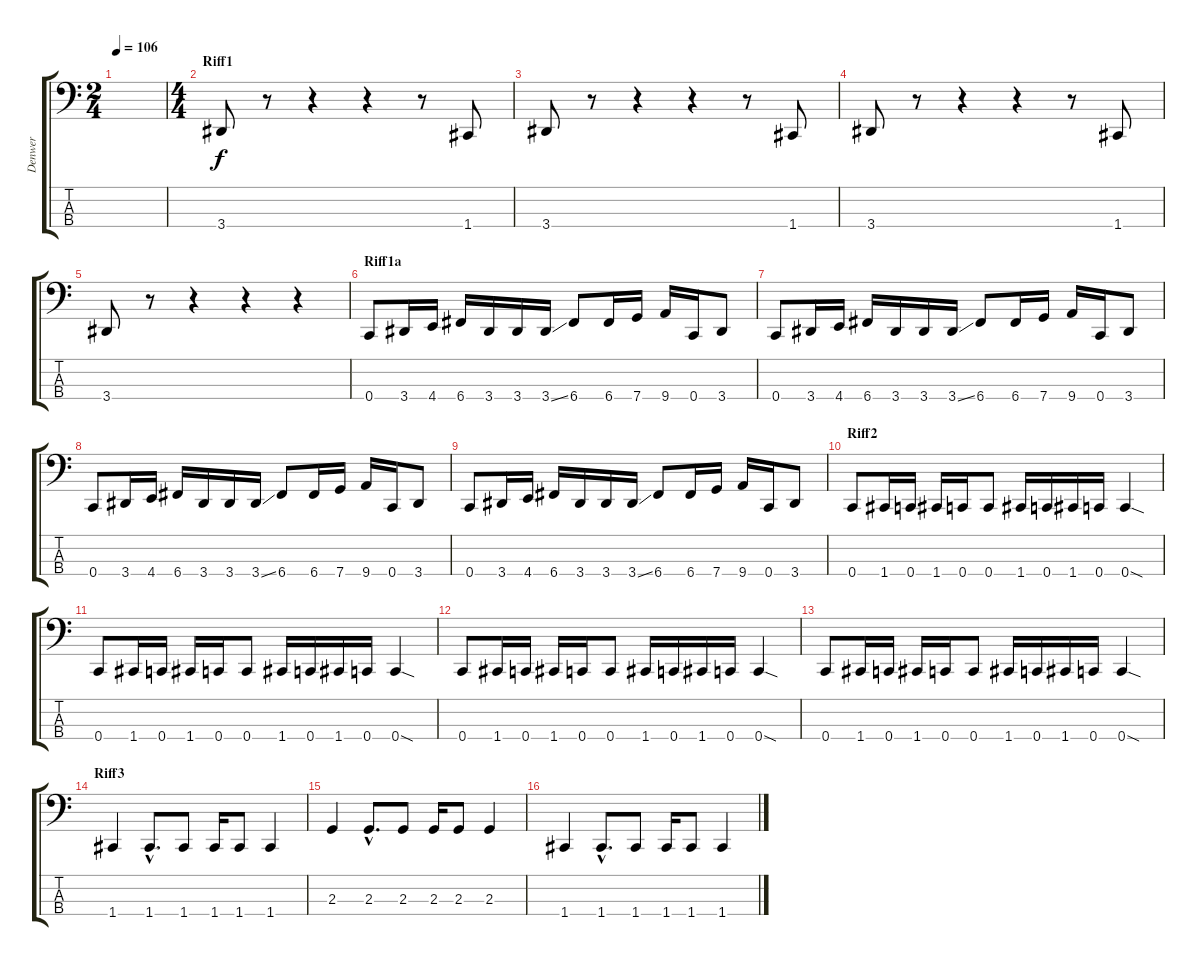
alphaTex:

\track ("Denwer" "Denwer") {instrument electricbasspick}
\staff {score tabs}
\tuning (Eb2 Bb1 F1 C1) {hide}
\ts (2 4)
\tempo 106
\clef f4
\ks c
|
\ts (4 4)
\section ("" "Riff1")
3.4.8 r.8 r.4 r.4 r.8 1.4.8 |
3.4.8 r.8 r.4 r.4 r.8 1.4.8 |
3.4.8 r.8 r.4 r.4 r.8 1.4.8 |
3.4.8 r.8 r.4 r.4 r.4 |
\section ("" "Riff1a")
0.4.8 3.4.16 4.4.16 6.4.16 3.4.16 3.4.16 3.4{ss}.16 6.4.8 6.4.16 7.4.16 9.4.16 0.4.16 3.4.8 |
0.4.8 3.4.16 4.4.16 6.4.16 3.4.16 3.4.16 3.4{ss}.16 6.4.8 6.4.16 7.4.16 9.4.16 0.4.16 3.4.8 |
0.4.8 3.4.16 4.4.16 6.4.16 3.4.16 3.4.16 3.4{ss}.16 6.4.8 6.4.16 7.4.16 9.4.16 0.4.16 3.4.8 |
0.4.8 3.4.16 4.4.16 6.4.16 3.4.16 3.4.16 3.4{ss}.16 6.4.8 6.4.16 7.4.16 9.4.16 0.4.16 3.4.8 |
\section ("" "Riff2")
0.4.8 1.4.16 0.4.16 1.4.16 0.4.16 0.4.8 1.4.16 0.4.16 1.4.16 0.4.16 0.4{sod}.4 |
0.4.8 1.4.16 0.4.16 1.4.16 0.4.16 0.4.8 1.4.16 0.4.16 1.4.16 0.4.16 0.4{sod}.4 |
0.4.8 1.4.16 0.4.16 1.4.16 0.4.16 0.4.8 1.4.16 0.4.16 1.4.16 0.4.16 0.4{sod}.4 |
0.4.8 1.4.16 0.4.16 1.4.16 0.4.16 0.4.8 1.4.16 0.4.16 1.4.16 0.4.16 0.4{sod}.4 |
\section ("" "Riff3")
1.4.4 1.4{hac}.8{d} 1.4.8 1.4.16 1.4.8 1.4.4 |
2.3.4 2.3{hac}.8{d} 2.3.8 2.3.16 2.3.8 2.3.4 |
1.4.4 1.4{hac}.8{d} 1.4.8 1.4.16 1.4.8 1.4.4
